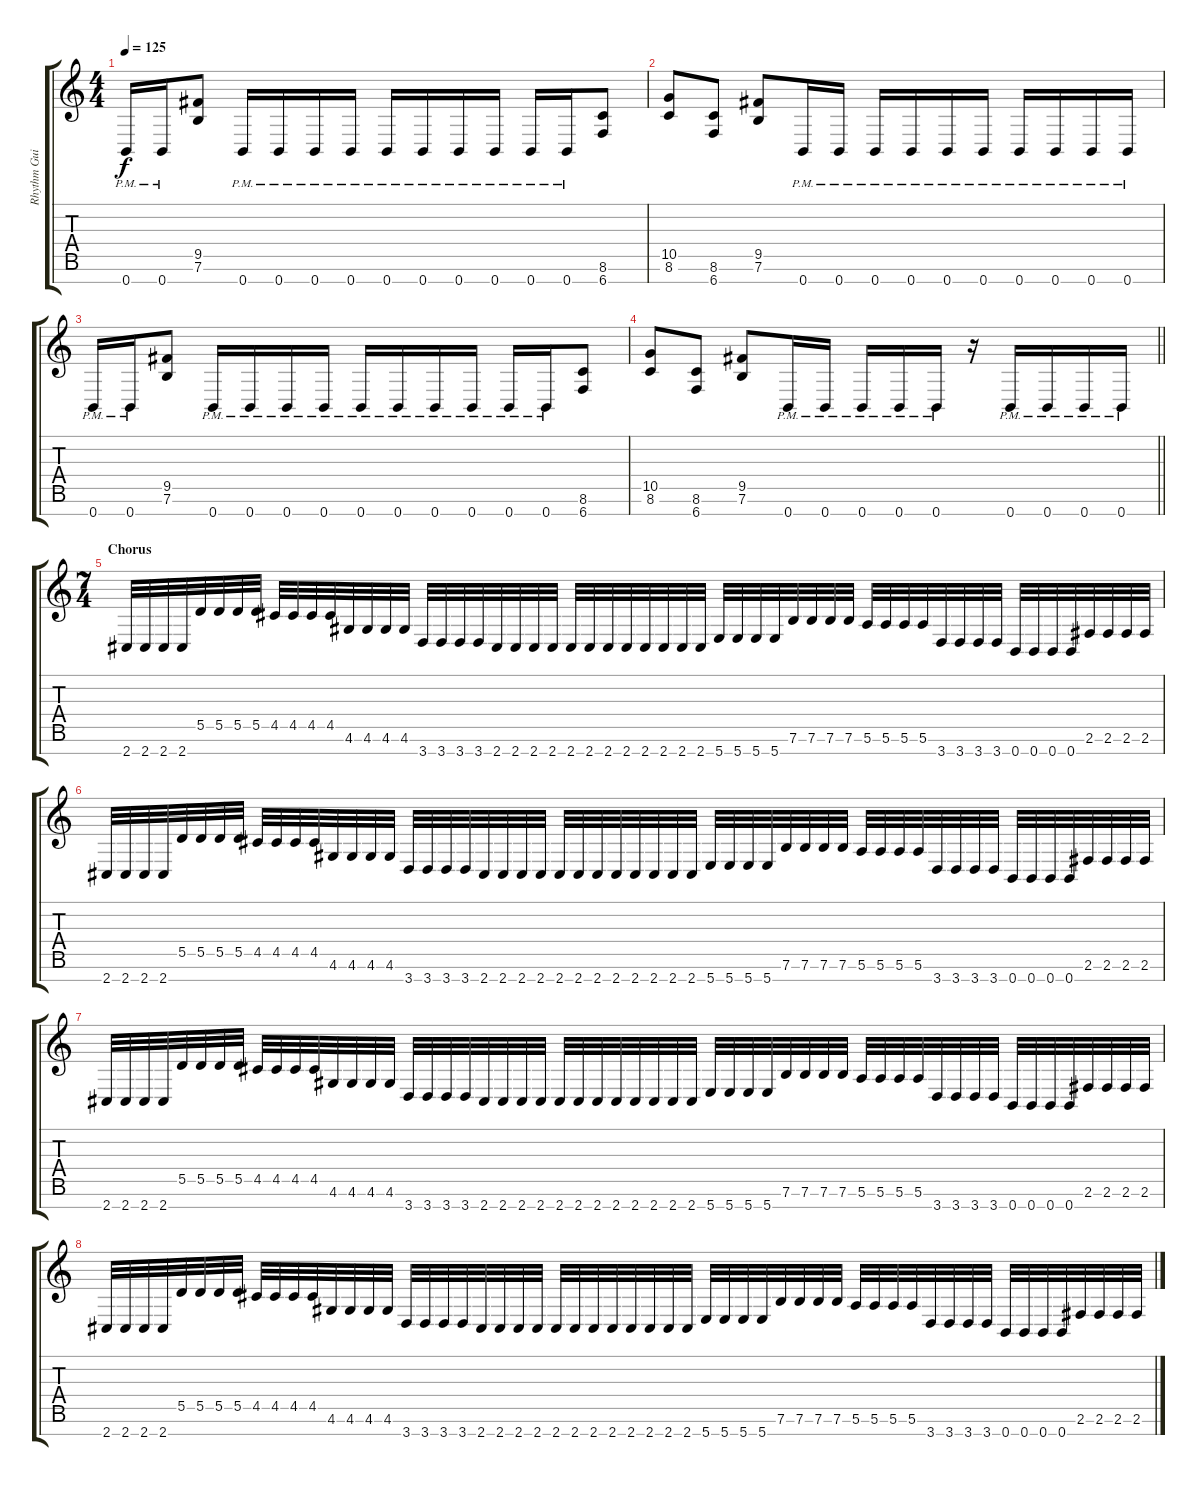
\track ("Rhythm Guitar 1" "Rhythm Gui") {instrument distortionguitar}
\staff {score tabs}
\tuning (E4 B3 G3 D3 A2 E2 B1) {hide}
\ts (4 4)
\tempo 125
\clef g2
\ks c
0.7{pm}.16{dy f} 0.7{pm}.16 (9.5 7.6).8 0.7{pm}.16 0.7{pm}.16 0.7{pm}.16 0.7{pm}.16 0.7{pm}.16 0.7{pm}.16 0.7{pm}.16 0.7{pm}.16 0.7{pm}.16 0.7{pm}.16 (8.6 6.7).8 |
(10.5 8.6).8 (8.6 6.7).8 (9.5 7.6).8 0.7{pm}.16 0.7{pm}.16 0.7{pm}.16 0.7{pm}.16 0.7{pm}.16 0.7{pm}.16 0.7{pm}.16 0.7{pm}.16 0.7{pm}.16 0.7{pm}.16 |
0.7{pm}.16 0.7{pm}.16 (9.5 7.6).8 0.7{pm}.16 0.7{pm}.16 0.7{pm}.16 0.7{pm}.16 0.7{pm}.16 0.7{pm}.16 0.7{pm}.16 0.7{pm}.16 0.7{pm}.16 0.7{pm}.16 (8.6 6.7).8 |
\barLineRight lightlight
(10.5 8.6).8 (8.6 6.7).8 (9.5 7.6).8 0.7{pm}.16 0.7{pm}.16 0.7{pm}.16 0.7{pm}.16 0.7{pm}.16 r.16 0.7{pm}.16 0.7{pm}.16 0.7{pm}.16 0.7{pm}.16 |
\ts (7 4)
\section ("" "Chorus")
2.7.32 2.7.32 2.7.32 2.7.32 5.5.32 5.5.32 5.5.32 5.5.32 4.5.32 4.5.32 4.5.32 4.5.32 4.6.32 4.6.32 4.6.32 4.6.32 3.7.32 3.7.32 3.7.32 3.7.32 2.7.32 2.7.32 2.7.32 2.7.32 2.7.32 2.7.32 2.7.32 2.7.32 2.7.32 2.7.32 2.7.32 2.7.32 5.7.32 5.7.32 5.7.32 5.7.32 7.6.32 7.6.32 7.6.32 7.6.32 5.6.32 5.6.32 5.6.32 5.6.32 3.7.32 3.7.32 3.7.32 3.7.32 0.7.32 0.7.32 0.7.32 0.7.32 2.6.32 2.6.32 2.6.32 2.6.32 |
2.7.32 2.7.32 2.7.32 2.7.32 5.5.32 5.5.32 5.5.32 5.5.32 4.5.32 4.5.32 4.5.32 4.5.32 4.6.32 4.6.32 4.6.32 4.6.32 3.7.32 3.7.32 3.7.32 3.7.32 2.7.32 2.7.32 2.7.32 2.7.32 2.7.32 2.7.32 2.7.32 2.7.32 2.7.32 2.7.32 2.7.32 2.7.32 5.7.32 5.7.32 5.7.32 5.7.32 7.6.32 7.6.32 7.6.32 7.6.32 5.6.32 5.6.32 5.6.32 5.6.32 3.7.32 3.7.32 3.7.32 3.7.32 0.7.32 0.7.32 0.7.32 0.7.32 2.6.32 2.6.32 2.6.32 2.6.32 |
2.7.32 2.7.32 2.7.32 2.7.32 5.5.32 5.5.32 5.5.32 5.5.32 4.5.32 4.5.32 4.5.32 4.5.32 4.6.32 4.6.32 4.6.32 4.6.32 3.7.32 3.7.32 3.7.32 3.7.32 2.7.32 2.7.32 2.7.32 2.7.32 2.7.32 2.7.32 2.7.32 2.7.32 2.7.32 2.7.32 2.7.32 2.7.32 5.7.32 5.7.32 5.7.32 5.7.32 7.6.32 7.6.32 7.6.32 7.6.32 5.6.32 5.6.32 5.6.32 5.6.32 3.7.32 3.7.32 3.7.32 3.7.32 0.7.32 0.7.32 0.7.32 0.7.32 2.6.32 2.6.32 2.6.32 2.6.32 |
2.7.32 2.7.32 2.7.32 2.7.32 5.5.32 5.5.32 5.5.32 5.5.32 4.5.32 4.5.32 4.5.32 4.5.32 4.6.32 4.6.32 4.6.32 4.6.32 3.7.32 3.7.32 3.7.32 3.7.32 2.7.32 2.7.32 2.7.32 2.7.32 2.7.32 2.7.32 2.7.32 2.7.32 2.7.32 2.7.32 2.7.32 2.7.32 5.7.32 5.7.32 5.7.32 5.7.32 7.6.32 7.6.32 7.6.32 7.6.32 5.6.32 5.6.32 5.6.32 5.6.32 3.7.32 3.7.32 3.7.32 3.7.32 0.7.32 0.7.32 0.7.32 0.7.32 2.6.32 2.6.32 2.6.32 2.6.32
